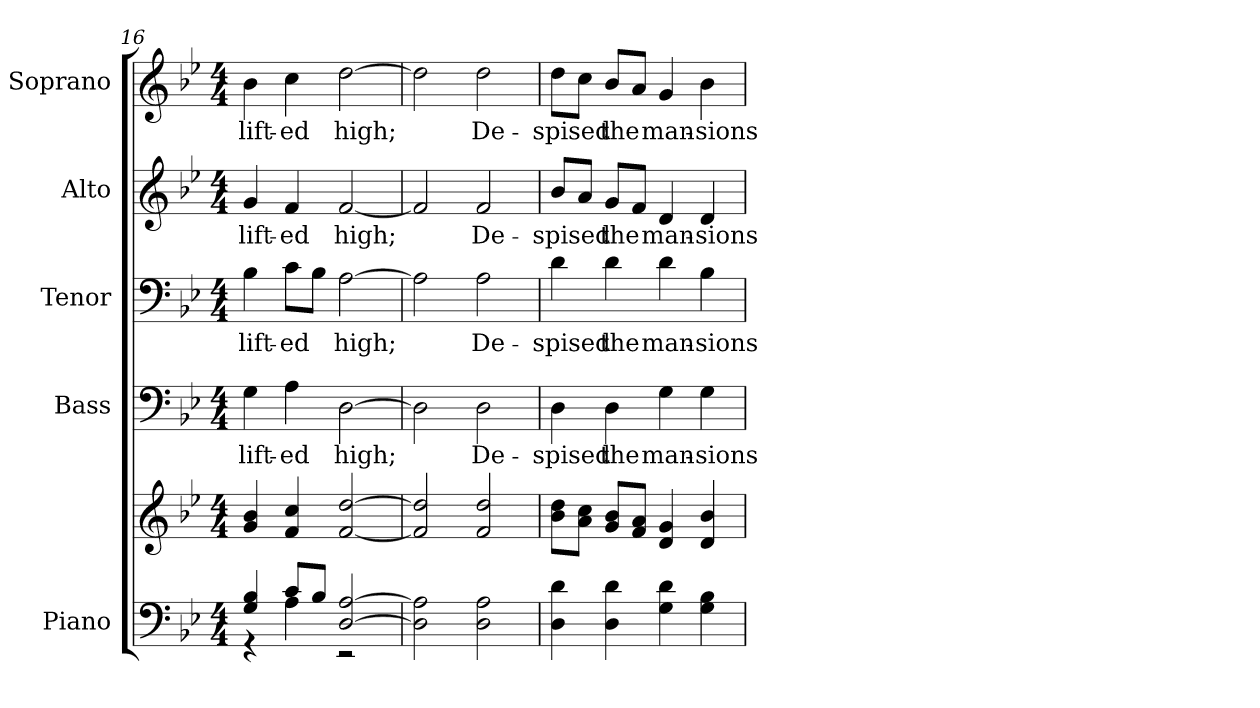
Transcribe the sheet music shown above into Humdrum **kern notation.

**kern	**kern	**kern	**text	**kern	**text	**kern	**text	**kern	**text
*part5	*part5	*part4	*part4	*part3	*part3	*part2	*part2	*part1	*part1
*staff6	*staff5	*staff4	*staff4	*staff3	*staff3	*staff2	*staff2	*staff1	*staff1
*I"Piano	*	*I"Bass	*	*I"Tenor	*	*I"Alto	*	*I"Soprano	*
*I'Pno.	*	*I'B.	*	*I'T.	*	*I'A.	*	*I'S.	*
!!LO:PB:g=z
*clefF4	*clefG2	*clefF4	*	*clefF4	*	*clefG2	*	*clefG2	*
*k[b-e-]	*k[b-e-]	*k[b-e-]	*	*k[b-e-]	*	*k[b-e-]	*	*k[b-e-]	*
*B-:	*B-:	*B-:	*	*B-:	*	*B-:	*	*B-:	*
*M4/4	*M4/4	*M4/4	*	*M4/4	*	*M4/4	*	*M4/4	*
=16	=16	=16	=16	=16	=16	=16	=16	=16	=16
*^	*	*	*	*	*	*	*	*	*
!	!	!	!	!LO:LY:b:color=#000000	!	!	!	!	!	!
!	!	!	!	!	!	!LO:LY:b:color=#000000	!	!	!	!
!	!	!	!	!	!	!	!	!LO:LY:b:color=#000000	!	!
!	!	!	!	!	!	!	!	!	!	!LO:LY:b:color=#000000
4Gi/ 4B-i	4r	4gi/ 4b-i	4Gi\	-lift-	4B-i\	-lift-	4gi/	-lift-	4b-i\	-lift-
!	!	!	!	!LO:LY:b:color=#000000	!	!	!	!	!	!
!	!	!	!	!	!	!LO:LY:b:color=#000000	!	!	!	!
!	!	!	!	!	!	!	!	!LO:LY:b:color=#000000	!	!
!	!	!	!	!	!	!	!	!	!	!LO:LY:b:color=#000000
8ci/L	4Ai\	4fi/ 4cci	4Ai\	-ed	8ci\L	-ed	4fi/	-ed	4cci\	-ed
8B-i/J	.	.	.	.	8B-i\J	.	.	.	.	.
!	!	!	!	!LO:LY:b:color=#000000	!	!	!	!	!	!
!	!	!	!	!	!	!LO:LY:b:color=#000000	!	!	!	!
!	!	!	!	!	!	!	!	!LO:LY:b:color=#000000	!	!
!	!	!	!	!	!	!	!	!	!	!LO:LY:b:color=#000000
[>2Di/ [>2Ai	2r	[<2fi/ [>2ddi	[>2Di\	high;	[>2Ai\	high;	[<2fi/	high;	[>2ddi\	high;
*v	*v	*	*	*	*	*	*	*	*	*
=17	=17	=17	=17	=17	=17	=17	=17	=17	=17
2Di\] 2Ai]	2fi/] 2ddi]	2Di\]	.	2Ai\]	.	2fi/]	.	2ddi\]	.
!	!	!	!LO:LY:b:color=#000000	!	!	!	!	!	!
!	!	!	!	!	!LO:LY:b:color=#000000	!	!	!	!
!	!	!	!	!	!	!	!LO:LY:b:color=#000000	!	!
!	!	!	!	!	!	!	!	!	!LO:LY:b:color=#000000
2Di\ 2Ai	2fi/ 2ddi	2Di\	De-	2Ai\	De-	2fi/	De-	2ddi\	De-
!!LO:PB:g=z
=18	=18	=18	=18	=18	=18	=18	=18	=18	=18
!	!	!	!LO:LY:b:color=#000000	!	!	!	!	!	!
!	!	!	!	!	!LO:LY:b:color=#000000	!	!	!	!
!	!	!	!	!	!	!	!LO:LY:b:color=#000000	!	!
!	!	!	!	!	!	!	!	!	!LO:LY:b:color=#000000
4Di\ 4di	8b-i\ 8ddiL	4Di\	-spised	4di\	-spised	8b-i/L	-spised	8ddi\L	-spised
.	8ai\ 8cciJ	.	.	.	.	8ai/J	.	8cci\J	.
!	!	!	!LO:LY:b:color=#000000	!	!	!	!	!	!
!	!	!	!	!	!LO:LY:b:color=#000000	!	!	!	!
!	!	!	!	!	!	!	!LO:LY:b:color=#000000	!	!
!	!	!	!	!	!	!	!	!	!LO:LY:b:color=#000000
4Di\ 4di	8gi/ 8b-iL	4Di\	the	4di\	the	8gi/L	the	8b-i/L	the
.	8fi/ 8aiJ	.	.	.	.	8fi/J	.	8ai/J	.
!	!	!	!LO:LY:b:color=#000000	!	!	!	!	!	!
!	!	!	!	!	!LO:LY:b:color=#000000	!	!	!	!
!	!	!	!	!	!	!	!LO:LY:b:color=#000000	!	!
!	!	!	!	!	!	!	!	!	!LO:LY:b:color=#000000
4Gi\ 4di	4di/ 4gi	4Gi\	man-	4di\	man-	4di/	man-	4gi/	man-
!	!	!	!LO:LY:b:color=#000000	!	!	!	!	!	!
!	!	!	!	!	!LO:LY:b:color=#000000	!	!	!	!
!	!	!	!	!	!	!	!LO:LY:b:color=#000000	!	!
!	!	!	!	!	!	!	!	!	!LO:LY:b:color=#000000
4Gi\ 4B-i	4di/ 4b-i	4Gi\	-sions	4B-i\	-sions	4di/	-sions	4b-i\	-sions
=	=	=	=	=	=	=	=	=	=
*-	*-	*-	*-	*-	*-	*-	*-	*-	*-
